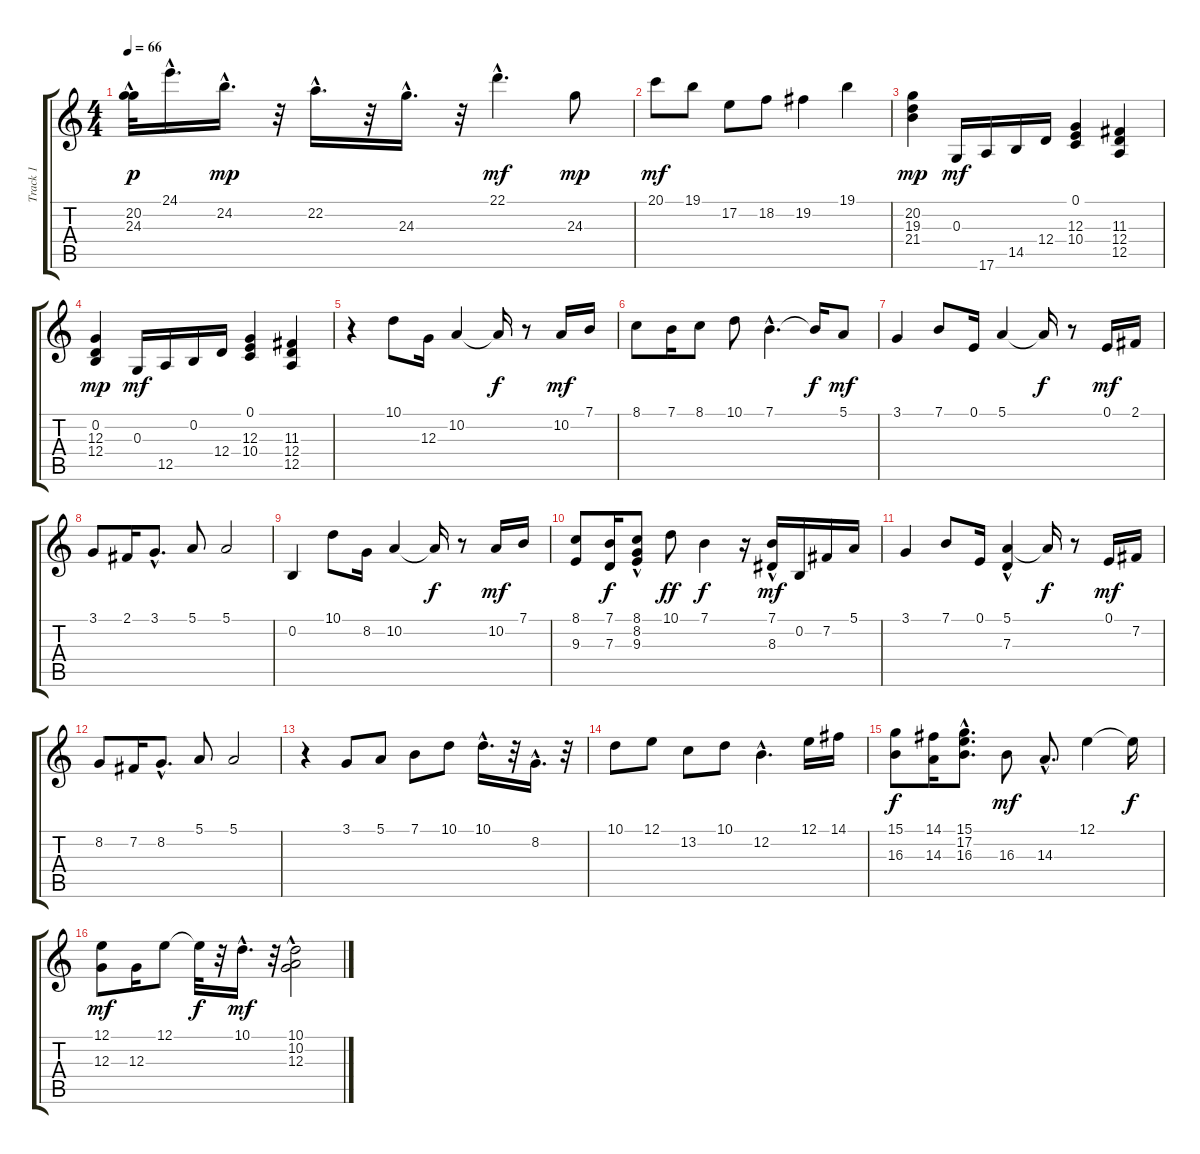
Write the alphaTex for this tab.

\track ("Track 1" "Track 1") {instrument acousticgrandpiano}
\staff {score tabs}
\tuning (E4 B3 G3 D3 A2 E2) {hide}
\ts (4 4)
\tempo 66
\clef g2
\ks c
(20.2{hac} 24.3{hac}).32{dy p instrument acousticgrandpiano} 24.1{hac}.16{d} 24.2{hac}.16{d dy mp} r.32 22.2{hac}.16{d} r.32 24.3{hac}.16{d} r.32 22.1{hac}.4{d dy mf} 24.3.8{dy mp} |
20.1.8{dy mf} 19.1.8 17.2.8 18.2.8 19.2.4 19.1.4 |
(20.2 19.3 21.4).4{dy mp} 0.3.16{dy mf} 17.6.16 14.5.16 12.4.16 (0.1 12.3 10.4).4 (11.3 12.4 12.5).4 |
(0.2 12.3 12.4).4{dy mp} 0.3.16{dy mf} 12.5.16 0.2.16 12.4.16 (0.1 12.3 10.4).4 (11.3 12.4 12.5).4 |
r.4 10.1.8 12.3.16 10.2.4 10.2{t}.16{dy f} r.8 10.2.16{dy mf} 7.1.16 |
8.1.8 7.1.16 8.1.8 10.1.8 7.1{hac}.4{d} 7.1{t}.16{dy f} 5.1.8{dy mf} |
3.1.4 7.1.8 0.1.16 5.1.4 5.1{t}.16{dy f} r.8 0.1.16{dy mf} 2.1.16 |
3.1.8 2.1.16 3.1{hac}.8{d} 5.1.8 5.1.2 |
0.2.4 10.1.8 8.2.16 10.2.4 10.2{t}.16{dy f} r.8 10.2.16{dy mf} 7.1.16 |
(8.1 9.3).8 (7.1 7.3).16{dy f} (8.1 8.2{hac} 9.3{hac}).8 10.1.8{dy ff} 7.1.4{dy f} r.16 (7.1{hac} 8.3).16{dy mf} 0.2.16 7.2.16 5.1.16 |
3.1.4 7.1.8 0.1.16 (5.1 7.3{hac}).4 5.1{t}.16{dy f} r.8 0.1.16{dy mf} 7.2.16 |
8.2.8 7.2.16 8.2{hac}.8{d} 5.1.8 5.1.2 |
r.4 3.1.8 5.1.8 7.1.8 10.1.8 10.1{hac}.16{d} r.32 8.2{hac}.16{d} r.32 |
10.1.8 12.1.8 13.2.8 10.1.8 12.2{hac}.4{d} 12.1.16 14.1.16 |
(15.1 16.3).8{dy f} (14.1 14.3).16 (15.1{hac} 17.2{hac} 16.3{hac}).8{d} 16.3.8{dy mf} 14.3{hac}.8{d} 12.1.4 12.1{t}.16{dy f} |
(12.1 12.3).8{dy mf} 12.3.16 12.1.8 12.1{t}.32{dy f} r.32 10.1{hac}.16{d dy mf} r.32 (10.1{hac} 10.2 12.3).2
